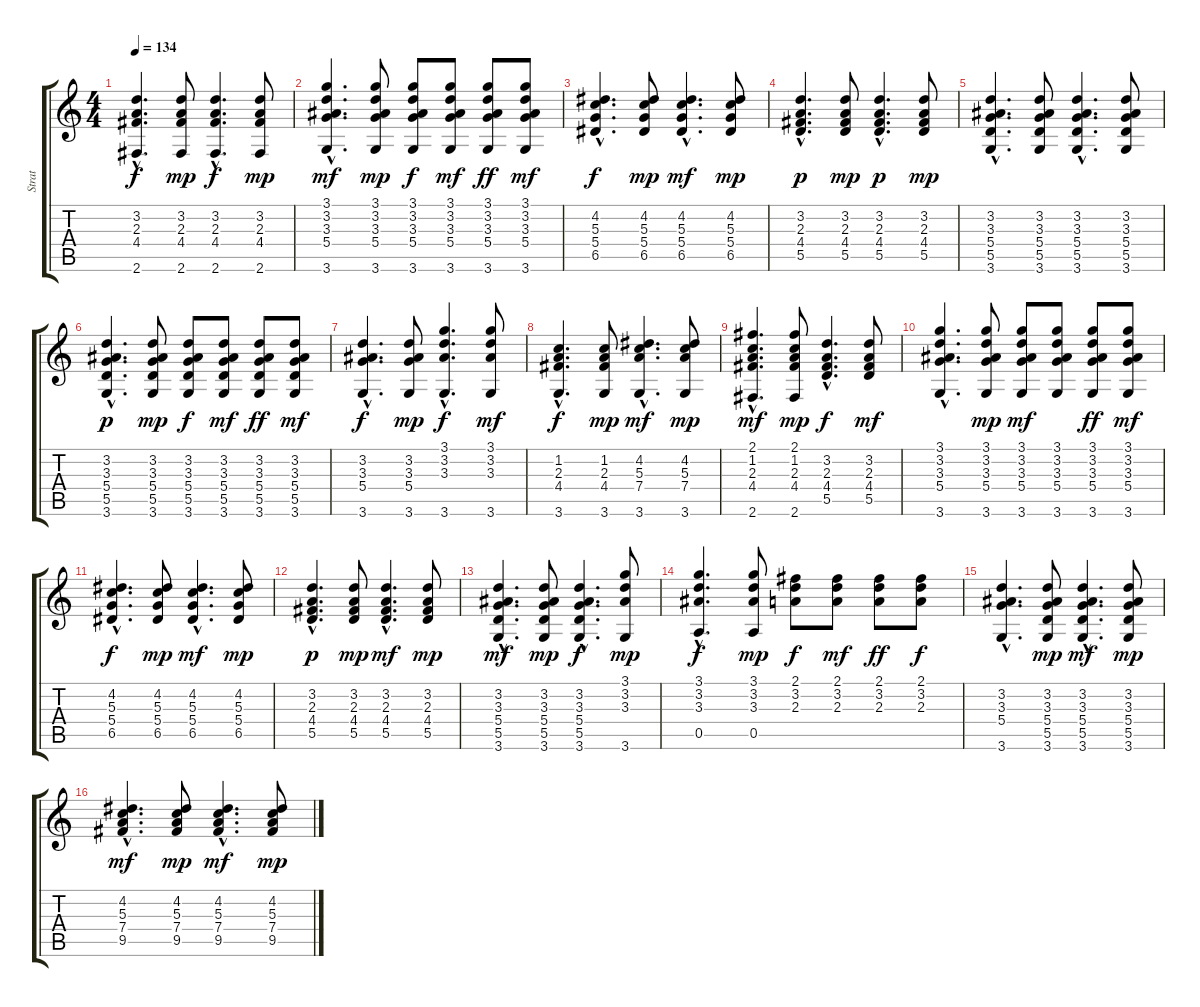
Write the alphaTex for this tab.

\track ("Strat" "Strat") {instrument acousticguitarsteel}
\staff {score tabs}
\tuning (E4 B3 G3 D3 A2 E2) {hide}
\ts (4 4)
\tempo 134
\clef g2
\ks c
(3.2{hac} 2.3{hac} 4.4{hac} 2.6{hac}).4{d dy f} (3.2 2.3 4.4 2.6).8{dy mp} (3.2{hac} 2.3{hac} 4.4{hac} 2.6{hac}).4{d dy f} (3.2 2.3 4.4 2.6).8{dy mp} |
(3.1{hac} 3.2{hac} 3.3{hac} 5.4{hac} 3.6{hac}).4{d dy mf} (3.1 3.2 3.3 5.4 3.6).8{dy mp} (3.1 3.2 3.3 5.4 3.6).8{dy f} (3.1 3.2 3.3 5.4 3.6).8{dy mf} (3.1 3.2 3.3 5.4 3.6).8{dy ff} (3.1 3.2 3.3 5.4 3.6).8{dy mf} |
(4.2{hac} 5.3{hac} 5.4{hac} 6.5{hac}).4{d dy f} (4.2 5.3 5.4 6.5).8{dy mp} (4.2{hac} 5.3{hac} 5.4{hac} 6.5{hac}).4{d dy mf} (4.2 5.3 5.4 6.5).8{dy mp} |
(3.2{hac} 2.3{hac} 4.4{hac} 5.5{hac}).4{d dy p} (3.2 2.3 4.4 5.5).8{dy mp} (3.2{hac} 2.3{hac} 4.4{hac} 5.5{hac}).4{d dy p} (3.2 2.3 4.4 5.5).8{dy mp} |
(3.2{hac} 3.3{hac} 5.4{hac} 5.5{hac} 3.6{hac}).4{d} (3.2 3.3 5.4 5.5 3.6).8 (3.2{hac} 3.3{hac} 5.4{hac} 5.5{hac} 3.6{hac}).4{d} (3.2 3.3 5.4 5.5 3.6).8 |
(3.2{hac} 3.3{hac} 5.4{hac} 5.5{hac} 3.6{hac}).4{d dy p} (3.2 3.3 5.4 5.5 3.6).8{dy mp} (3.2 3.3 5.4 5.5 3.6).8{dy f} (3.2 3.3 5.4 5.5 3.6).8{dy mf} (3.2 3.3 5.4 5.5 3.6).8{dy ff} (3.2 3.3 5.4 5.5 3.6).8{dy mf} |
(3.2{hac} 3.3{hac} 5.4{hac} 3.6{hac}).4{d dy f} (3.2 3.3 5.4 3.6).8{dy mp} (3.1{hac} 3.2{hac} 3.3{hac} 3.6{hac}).4{d dy f} (3.1 3.2 3.3 3.6).8{dy mf} |
(1.2{hac} 2.3{hac} 4.4{hac} 3.6{hac}).4{d dy f} (1.2 2.3 4.4 3.6).8{dy mp} (4.2{hac} 5.3{hac} 7.4{hac} 3.6{hac}).4{d dy mf} (4.2 5.3 7.4 3.6).8{dy mp} |
(2.1{hac} 1.2{hac} 2.3{hac} 4.4{hac} 2.6{hac}).4{d dy mf} (2.1 1.2 2.3 4.4 2.6).8{dy mp} (3.2{hac} 2.3{hac} 4.4{hac} 5.5{hac}).4{d dy f} (3.2 2.3 4.4 5.5).8{dy mf} |
(3.1{hac} 3.2{hac} 3.3{hac} 5.4{hac} 3.6{hac}).4{d} (3.1 3.2 3.3 5.4 3.6).8{dy mp} (3.1 3.2 3.3 5.4 3.6).8{dy mf} (3.1 3.2 3.3 5.4 3.6).8 (3.1 3.2 3.3 5.4 3.6).8{dy ff} (3.1 3.2 3.3 5.4 3.6).8{dy mf} |
(4.2{hac} 5.3{hac} 5.4{hac} 6.5{hac}).4{d dy f} (4.2 5.3 5.4 6.5).8{dy mp} (4.2{hac} 5.3{hac} 5.4{hac} 6.5{hac}).4{d dy mf} (4.2 5.3 5.4 6.5).8{dy mp} |
(3.2{hac} 2.3{hac} 4.4{hac} 5.5{hac}).4{d dy p} (3.2 2.3 4.4 5.5).8{dy mp} (3.2{hac} 2.3{hac} 4.4{hac} 5.5{hac}).4{d dy mf} (3.2 2.3 4.4 5.5).8{dy mp} |
(3.2{hac} 3.3{hac} 5.4{hac} 5.5{hac} 3.6{hac}).4{d dy mf} (3.2 3.3 5.4 5.5 3.6).8{dy mp} (3.2{hac} 3.3{hac} 5.4{hac} 5.5{hac} 3.6{hac}).4{d dy f} (3.1 3.2 3.3 3.6).8{dy mp} |
(3.1{hac} 3.2{hac} 3.3{hac} 0.5{hac}).4{d dy f} (3.1 3.2 3.3 0.5).8{dy mp} (2.1 3.2 2.3).8{dy f} (2.1 3.2 2.3).8{dy mf} (2.1 3.2 2.3).8{dy ff} (2.1 3.2 2.3).8{dy f} |
(3.2{hac} 3.3{hac} 5.4{hac} 3.6{hac}).4{d} (3.2 3.3 5.4 5.5 3.6).8{dy mp} (3.2{hac} 3.3{hac} 5.4{hac} 5.5{hac} 3.6{hac}).4{d dy mf} (3.2 3.3 5.4 5.5 3.6).8{dy mp} |
(4.2{hac} 5.3{hac} 7.4{hac} 9.5{hac}).4{d dy mf} (4.2 5.3 7.4 9.5).8{dy mp} (4.2{hac} 5.3{hac} 7.4{hac} 9.5{hac}).4{d dy mf} (4.2 5.3 7.4 9.5).8{dy mp}
